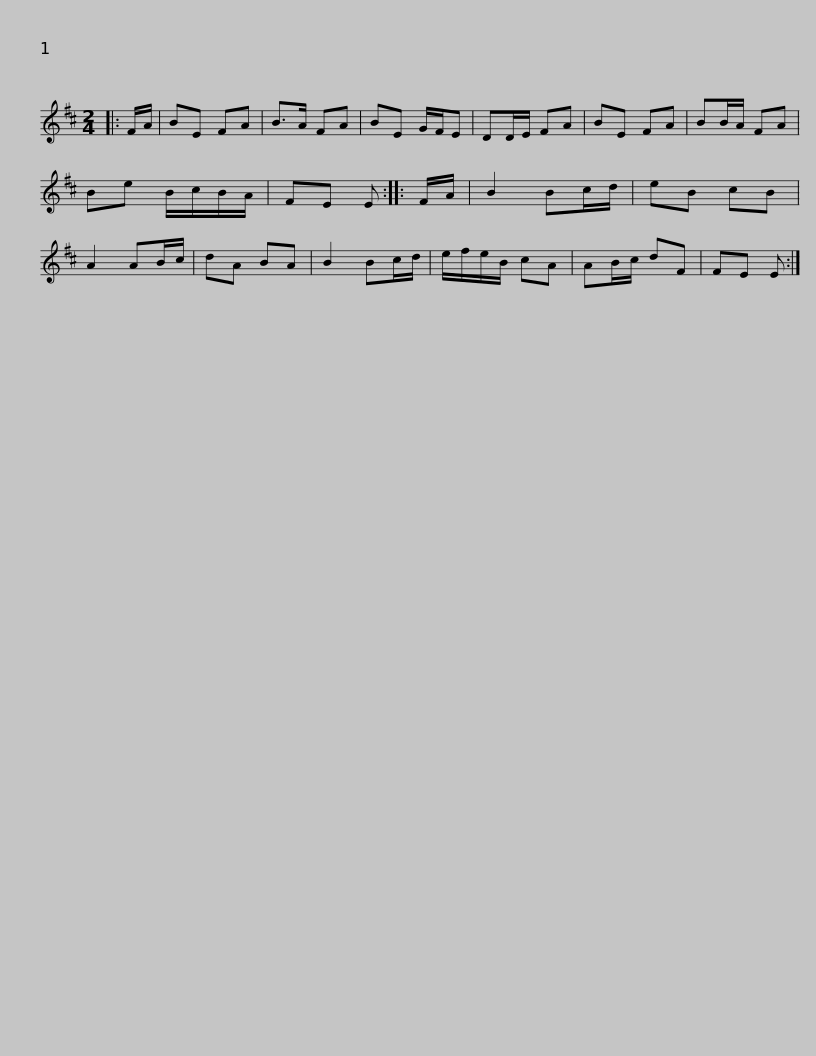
X:1
L:1/8
M:2/4
I:linebreak $
K:D
V:1 treble
V:1
|: F/A/ | BE FA | B>A FA | BE G/F/E | DD/E/ FA | %5
 BE FA | BB/A/ FA | Be B/c/B/A/ | FE E :: F/A/ |$ %10
 B2 Bc/d/ | eB cB | A2 AB/c/ | dA BA | B2 Bc/d/ | %15
 e/f/e/B/ cA | AB/c/ dF | FE E :| %18
